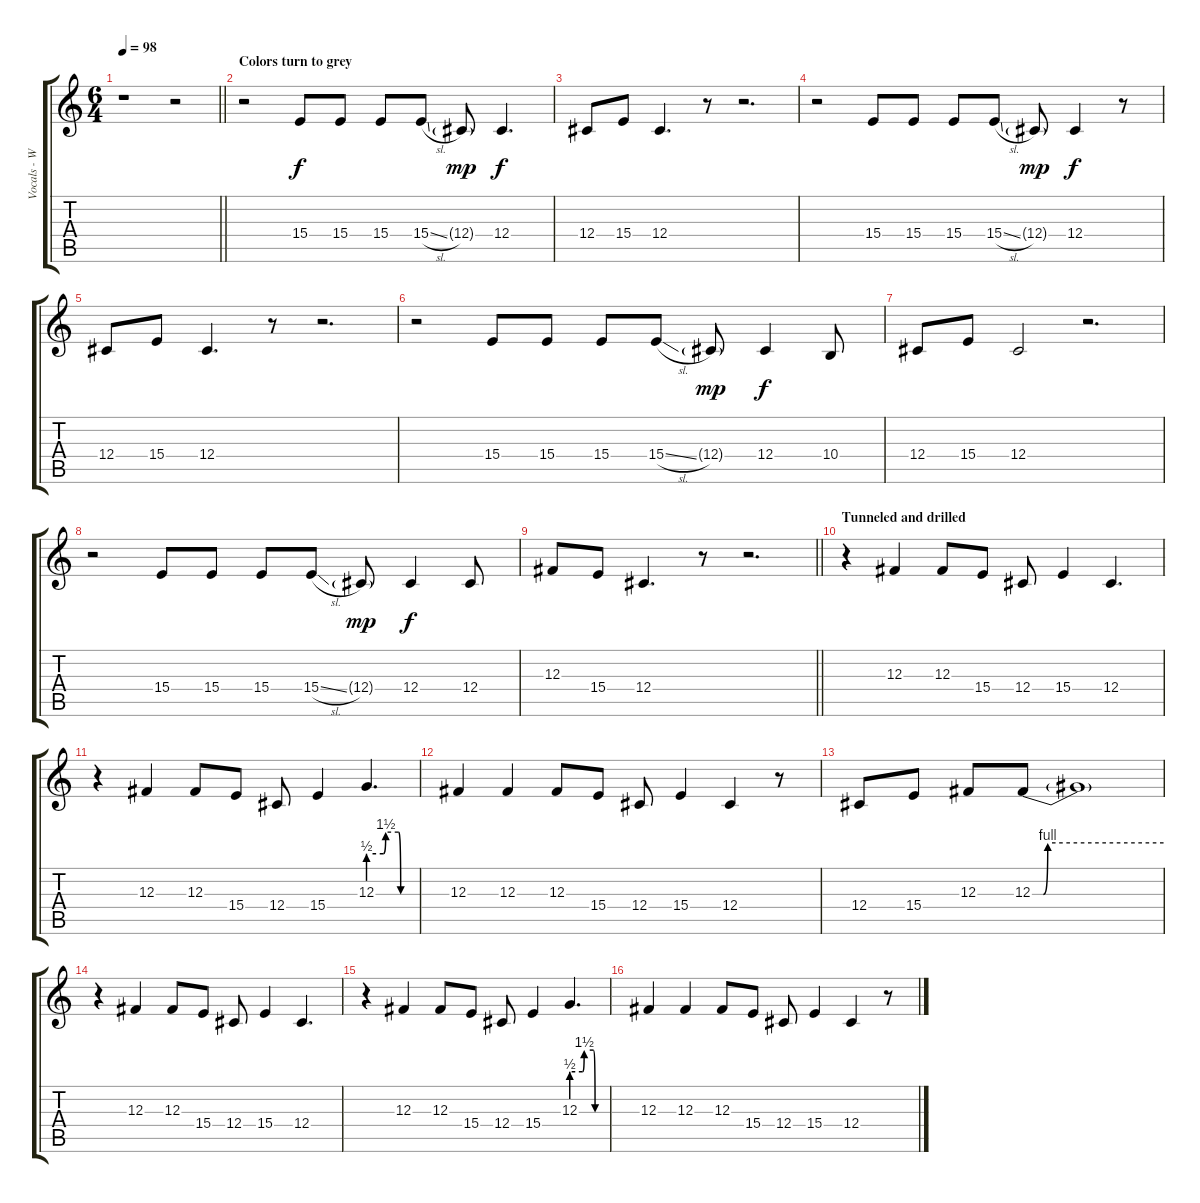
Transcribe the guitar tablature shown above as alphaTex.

\track ("Vocals - William DuVall" "Vocals - W") {instrument altosax}
\staff {score tabs}
\tuning (Eb4 Bb3 Gb3 Db3 Ab2 Db2) {hide}
\ts (6 4)
\tempo 98
\clef g2
\barLineRight lightlight
\ks c
r.1{dy mp} r.2 |
\section ("" "Colors turn to grey")
r.2 15.4.8{dy f} 15.4.8 15.4.8 15.4{sl}.8 12.4{g}.8{dy mp} 12.4.4{d dy f} |
12.4.8 15.4.8 12.4.4{d} r.8 r.2{d} |
r.2 15.4.8 15.4.8 15.4.8 15.4{sl}.8 12.4{g}.8{dy mp} 12.4.4{dy f} r.8 |
12.4.8 15.4.8 12.4.4{d} r.8 r.2{d} |
r.2 15.4.8 15.4.8 15.4.8 15.4{sl}.8 12.4{g}.8{dy mp} 12.4.4{dy f} 10.4.8 |
12.4.8 15.4.8 12.4.2 r.2{d} |
r.2 15.4.8 15.4.8 15.4.8 15.4{sl}.8 12.4{g}.8{dy mp} 12.4.4{dy f} 12.4.8 |
\barLineRight lightlight
12.3.8 15.4.8 12.4.4{d} r.8 r.2{d} |
\section ("" "Tunneled and drilled")
r.4 12.3.4 12.3.8 15.4.8 12.4.8 15.4.4 12.4.4{d} |
r.4 12.3.4 12.3.8 15.4.8 12.4.8 15.4.4 12.3{be (custom 0 2 19 2 22 6 38 6 41 0 60 0)}.4{d} |
12.3.4 12.3.4 12.3.8 15.4.8 12.4.8 15.4.4 12.4.4 r.8 |
12.4.8 15.4.8 12.3.8 12.3{be (custom 0 0 5 0 7 4 60 4)}.8 12.3{t}.1 |
r.4 12.3.4 12.3.8 15.4.8 12.4.8 15.4.4 12.4.4{d} |
r.4 12.3.4 12.3.8 15.4.8 12.4.8 15.4.4 12.3{be (custom 0 2 19 2 22 6 38 6 41 0 60 0)}.4{d} |
12.3.4 12.3.4 12.3.8 15.4.8 12.4.8 15.4.4 12.4.4 r.8
